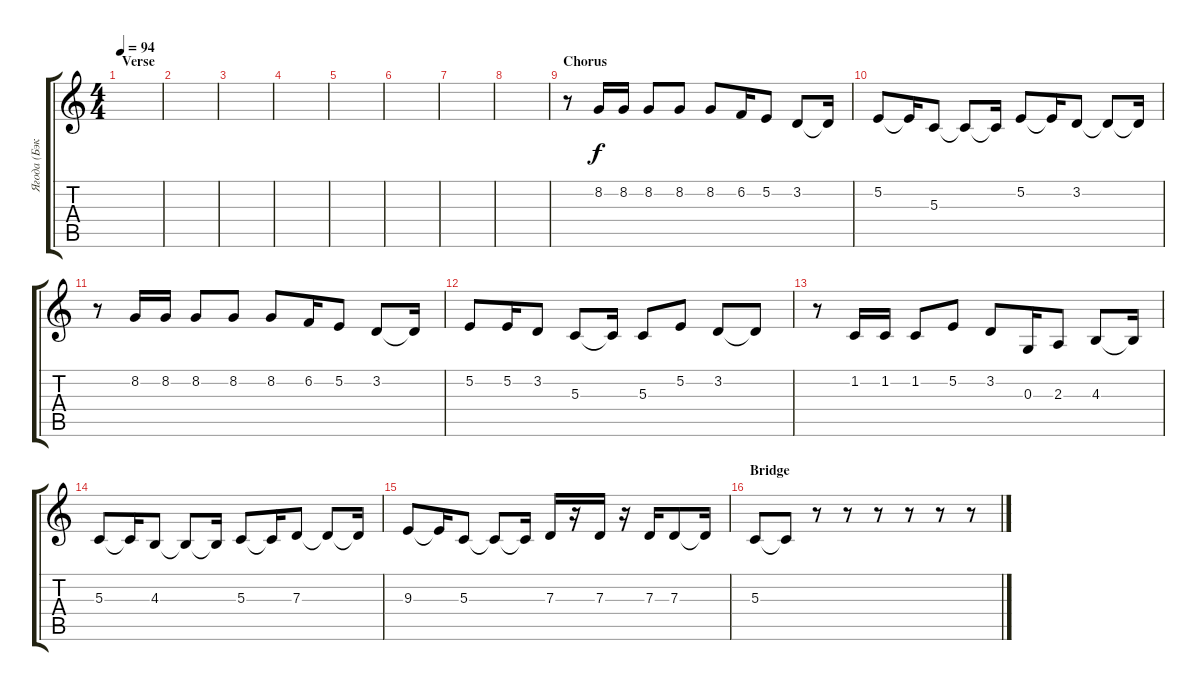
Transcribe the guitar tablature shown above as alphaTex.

\track ("Ягода (Бэк-вокал)" "Ягода (Бэк") {instrument choiraahs}
\staff {score tabs}
\tuning (E4 B3 G3 D3 A2 E2) {hide}
\ts (4 4)
\section ("" "Verse")
\tempo 94
\clef g2
\ks c
|
|
|
|
|
|
|
|
\section ("" "Chorus")
r.8 8.2.16 8.2.16 8.2.8 8.2.8 8.2.8 6.2.16 5.2.8 3.2.8 3.2{t}.16 |
5.2.8 5.2{t}.16 5.3.8 5.3{t}.8 5.3{t}.16 5.2.8 5.2{t}.16 3.2.8 3.2{t}.8 3.2{t}.16 |
r.8 8.2.16 8.2.16 8.2.8 8.2.8 8.2.8 6.2.16 5.2.8 3.2.8 3.2{t}.16 |
5.2.8 5.2.16 3.2.8 5.3.8 5.3{t}.16 5.3.8 5.2.8 3.2.8 3.2{t}.8 |
r.8 1.2.16 1.2.16 1.2.8 5.2.8 3.2.8 0.3.16 2.3.8 4.3.8 4.3{t}.16 |
5.3.8 5.3{t}.16 4.3.8 4.3{t}.8 4.3{t}.16 5.3.8 5.3{t}.16 7.3.8 7.3{t}.8 7.3{t}.16 |
9.3.8 9.3{t}.16 5.3.8 5.3{t}.8 5.3{t}.16 7.3.16 r.16 7.3.16 r.16 7.3.16 7.3.8 7.3{t}.16 |
\section ("" "Bridge")
5.3.8 5.3{t}.8 r.8 r.8 r.8 r.8 r.8 r.8
